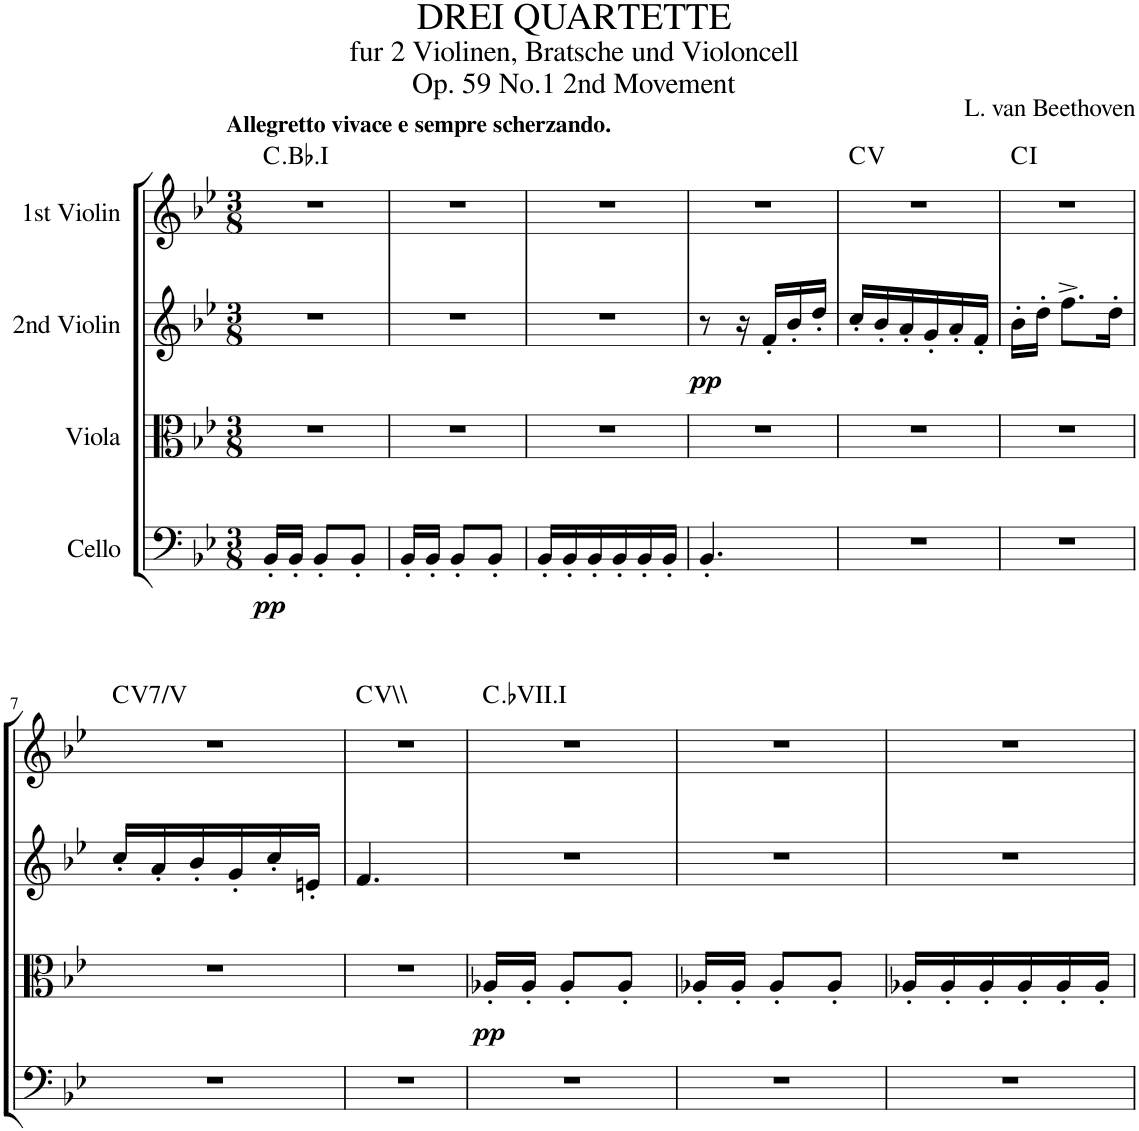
**kern	**dynam	**kern	**dynam	**kern	**dynam	**kern	**harte
*part4	*part4	*part3	*part3	*part2	*part2	*part1	*part1
*staff4	*staff4	*staff3	*staff3	*staff2	*staff2	*staff1	*
*I"Cello	*	*I"Viola	*	*I"2nd Violin	*	*I"1st Violin	*
*	*	*I'Vla	*	*I'Vln	*	*I'Vln	*
*clefF4	*	*clefC3	*	*clefG2	*	*clefG2	*
*k[b-e-]	*	*k[b-e-]	*	*k[b-e-]	*	*k[b-e-]	*
*B-:	*	*B-:	*	*B-:	*	*B-:	*
*M3/8	*	*M3/8	*	*M3/8	*	*M3/8	*
=1	=1	=1	=1	=1	=1	=1	=1
!	!	!	!	!	!	!LO:TX:a:B:t=Allegretto vivace e sempre scherzando.	!
!	!LO:DY:b	!	!	!	!	!	!
16BB-'/LL	pp	4.r	.	4.r	.	4.r	C:maj
16BB-'/JJ	.	.	.	.	.	.	.
8BB-'/L	.	.	.	.	.	.	.
8BB-'/J	.	.	.	.	.	.	.
=2	=2	=2	=2	=2	=2	=2	=2
16BB-'/LL	.	4.r	.	4.r	.	4.r	.
16BB-'/JJ	.	.	.	.	.	.	.
8BB-'/L	.	.	.	.	.	.	.
8BB-'/J	.	.	.	.	.	.	.
=3	=3	=3	=3	=3	=3	=3	=3
16BB-'/LL	.	4.r	.	4.r	.	4.r	.
16BB-'/	.	.	.	.	.	.	.
16BB-'/	.	.	.	.	.	.	.
16BB-'/	.	.	.	.	.	.	.
16BB-'/	.	.	.	.	.	.	.
16BB-'/JJ	.	.	.	.	.	.	.
=4	=4	=4	=4	=4	=4	=4	=4
!	!	!	!	!	!LO:DY:b	!	!
4.BB-'/	.	4.r	.	8r	pp	4.r	.
.	.	.	.	16r	.	.	.
.	.	.	.	16f'/LL	.	.	.
.	.	.	.	16b-'/	.	.	.
.	.	.	.	16dd'/JJ	.	.	.
=5	=5	=5	=5	=5	=5	=5	=5
4.r	.	4.r	.	16cc'/LL	.	4.r	C:maj
.	.	.	.	16b-'/	.	.	.
.	.	.	.	16a'/	.	.	.
.	.	.	.	16g'/	.	.	.
.	.	.	.	16a'/	.	.	.
.	.	.	.	16f'/JJ	.	.	.
=6	=6	=6	=6	=6	=6	=6	=6
4.r	.	4.r	.	16b-'\LL	.	4.r	C:maj
.	.	.	.	16dd'\JJ	.	.	.
.	.	.	.	8.ff^\L	.	.	.
.	.	.	.	16dd'\Jk	.	.	.
!!LO:LB:g=z
=7	=7	=7	=7	=7	=7	=7	=7
!	!	!	!	!	!	!	!LO:H:kt=V
4.r	.	4.r	.	16cc'/LL	.	4.r	.
.	.	.	.	16a'/	.	.	.
.	.	.	.	16b-'/	.	.	.
.	.	.	.	16g'/	.	.	.
.	.	.	.	16cc'/	.	.	.
.	.	.	.	16en'/JJ	.	.	.
=8	=8	=8	=8	=8	=8	=8	=8
4.r	.	4.r	.	4.f/	.	4.r	C:maj
=9	=9	=9	=9	=9	=9	=9	=9
!	!	!	!LO:DY:b	!	!	!	!
4.r	.	16A-X'/LL	pp	4.r	.	4.r	C:maj
.	.	16A-'/JJ	.	.	.	.	.
.	.	8A-'/L	.	.	.	.	.
.	.	8A-'/J	.	.	.	.	.
=10	=10	=10	=10	=10	=10	=10	=10
4.r	.	16A-X'/LL	.	4.r	.	4.r	.
.	.	16A-'/JJ	.	.	.	.	.
.	.	8A-'/L	.	.	.	.	.
.	.	8A-'/J	.	.	.	.	.
=11	=11	=11	=11	=11	=11	=11	=11
4.r	.	16A-X'/LL	.	4.r	.	4.r	.
.	.	16A-'/	.	.	.	.	.
.	.	16A-'/	.	.	.	.	.
.	.	16A-'/	.	.	.	.	.
.	.	16A-'/	.	.	.	.	.
.	.	16A-'/JJ	.	.	.	.	.
=	=	=	=	=	=	=	=
*-	*-	*-	*-	*-	*-	*-	*-
